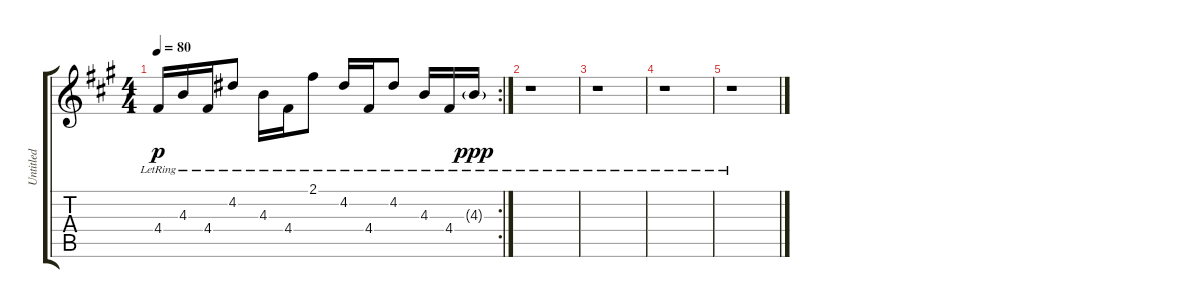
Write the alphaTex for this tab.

\track ("Untitled" "Untitled") {instrument acousticguitarsteel}
\staff {score tabs}
\tuning (E4 B3 G3 D3 A2 E2) {hide}
\rc 2
\ts (4 4)
\tempo 80
\clef g2
\ks a
4.4{lr}.16{dy p} 4.3{lr}.16 4.4{lr}.16 4.2{lr}.8 4.3{lr}.16 4.4{lr}.16 2.1{lr}.8 4.2{lr}.16 4.4{lr}.16 4.2{lr}.8 4.3{lr}.16 4.4{lr}.16 4.3{g lr}.16{dy ppp} |
r.1 |
r.1 |
r.1 |
r.1
